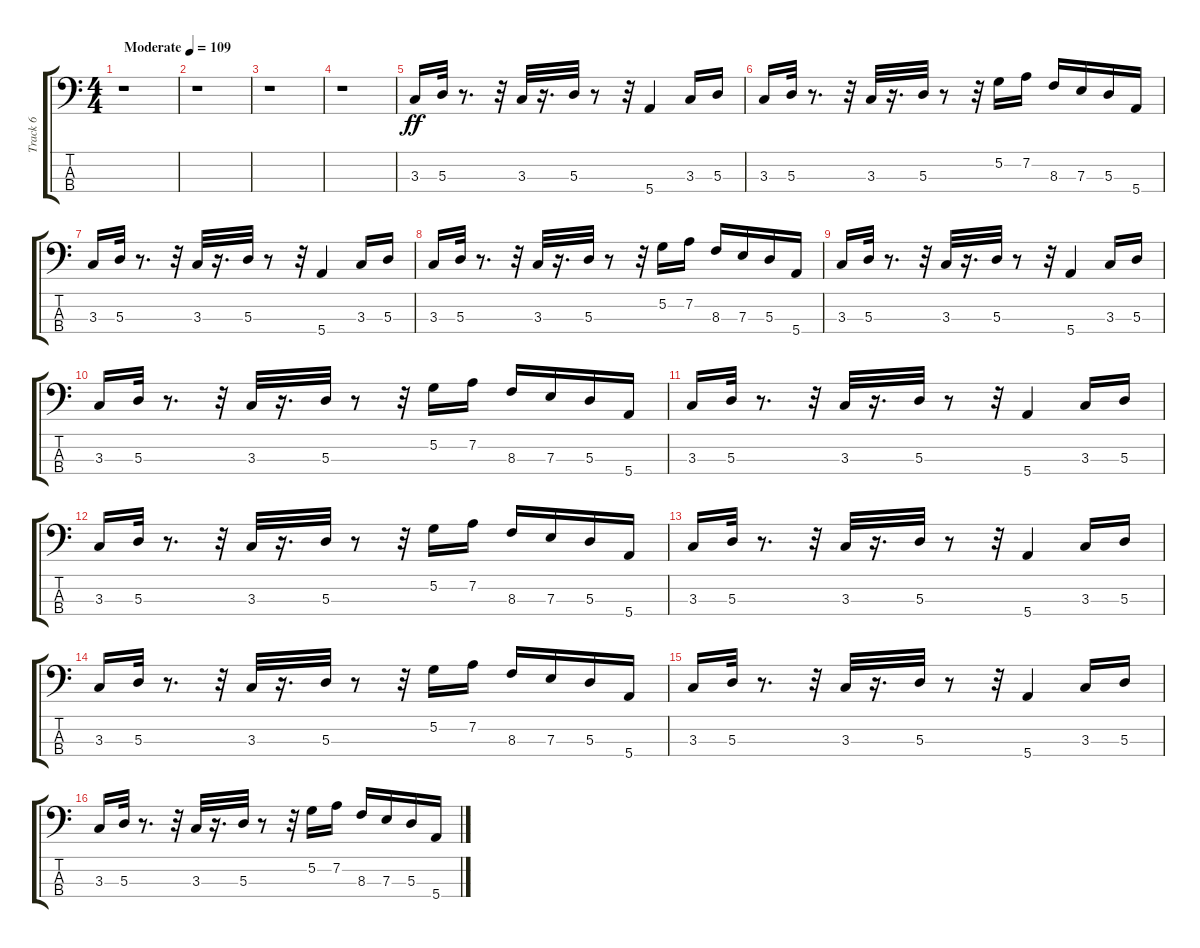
\track ("Track 6" "Track 6") {instrument electricbasspick}
\staff {score tabs}
\tuning (G2 D2 A1 E1) {hide}
\ts (4 4)
\tempo (109 "Moderate")
\clef f4
\ks c
r.1{dy ff instrument electricbasspick} |
r.1 |
r.1 |
r.1 |
3.3.16 5.3.32 r.8{d} r.32 3.3.32 r.16{d} 5.3.32 r.8 r.32 5.4.4 3.3.16 5.3.16 |
3.3.16 5.3.32 r.8{d} r.32 3.3.32 r.16{d} 5.3.32 r.8 r.32 5.2.16 7.2.16 8.3.16 7.3.16 5.3.16 5.4.16 |
3.3.16 5.3.32 r.8{d} r.32 3.3.32 r.16{d} 5.3.32 r.8 r.32 5.4.4 3.3.16 5.3.16 |
3.3.16 5.3.32 r.8{d} r.32 3.3.32 r.16{d} 5.3.32 r.8 r.32 5.2.16 7.2.16 8.3.16 7.3.16 5.3.16 5.4.16 |
3.3.16 5.3.32 r.8{d} r.32 3.3.32 r.16{d} 5.3.32 r.8 r.32 5.4.4 3.3.16 5.3.16 |
3.3.16 5.3.32 r.8{d} r.32 3.3.32 r.16{d} 5.3.32 r.8 r.32 5.2.16 7.2.16 8.3.16 7.3.16 5.3.16 5.4.16 |
3.3.16 5.3.32 r.8{d} r.32 3.3.32 r.16{d} 5.3.32 r.8 r.32 5.4.4 3.3.16 5.3.16 |
3.3.16 5.3.32 r.8{d} r.32 3.3.32 r.16{d} 5.3.32 r.8 r.32 5.2.16 7.2.16 8.3.16 7.3.16 5.3.16 5.4.16 |
3.3.16 5.3.32 r.8{d} r.32 3.3.32 r.16{d} 5.3.32 r.8 r.32 5.4.4 3.3.16 5.3.16 |
3.3.16 5.3.32 r.8{d} r.32 3.3.32 r.16{d} 5.3.32 r.8 r.32 5.2.16 7.2.16 8.3.16 7.3.16 5.3.16 5.4.16 |
3.3.16 5.3.32 r.8{d} r.32 3.3.32 r.16{d} 5.3.32 r.8 r.32 5.4.4 3.3.16 5.3.16 |
3.3.16 5.3.32 r.8{d} r.32 3.3.32 r.16{d} 5.3.32 r.8 r.32 5.2.16 7.2.16 8.3.16 7.3.16 5.3.16 5.4.16
